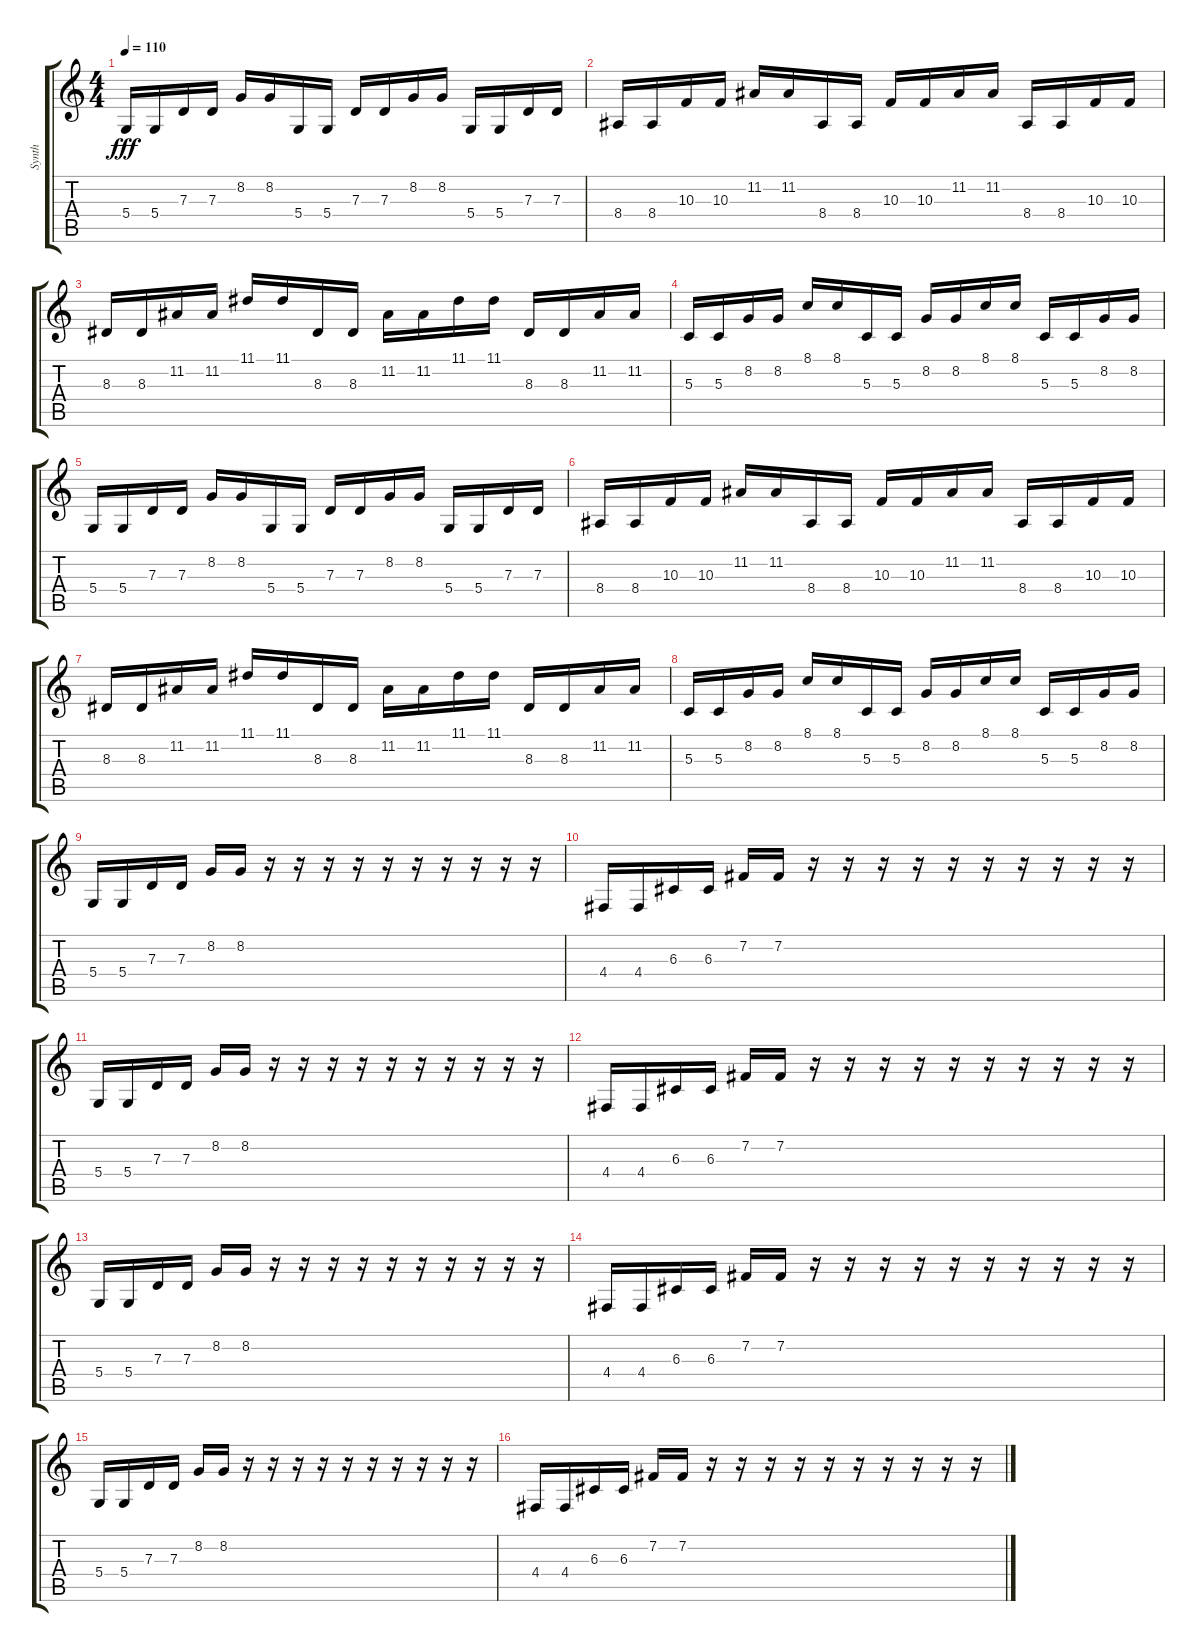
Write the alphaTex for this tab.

\track ("Synth" "Synth") {instrument pad3polysynth}
\staff {score tabs}
\tuning (E4 B3 G3 D3 A2 E2) {hide}
\ts (4 4)
\tempo 110
\clef g2
\ks c
5.4.16{dy fff instrument lead2sawtooth} 5.4.16 7.3.16 7.3.16 8.2.16 8.2.16 5.4.16 5.4.16 7.3.16 7.3.16 8.2.16 8.2.16 5.4.16 5.4.16 7.3.16 7.3.16 |
8.4.16 8.4.16 10.3.16 10.3.16 11.2.16 11.2.16 8.4.16 8.4.16 10.3.16 10.3.16 11.2.16 11.2.16 8.4.16 8.4.16 10.3.16 10.3.16 |
8.3.16 8.3.16 11.2.16 11.2.16 11.1.16 11.1.16 8.3.16 8.3.16 11.2.16 11.2.16 11.1.16 11.1.16 8.3.16 8.3.16 11.2.16 11.2.16 |
5.3.16 5.3.16 8.2.16 8.2.16 8.1.16 8.1.16 5.3.16 5.3.16 8.2.16 8.2.16 8.1.16 8.1.16 5.3.16 5.3.16 8.2.16 8.2.16 |
5.4.16 5.4.16 7.3.16 7.3.16 8.2.16 8.2.16 5.4.16 5.4.16 7.3.16 7.3.16 8.2.16 8.2.16 5.4.16 5.4.16 7.3.16 7.3.16 |
8.4.16 8.4.16 10.3.16 10.3.16 11.2.16 11.2.16 8.4.16 8.4.16 10.3.16 10.3.16 11.2.16 11.2.16 8.4.16 8.4.16 10.3.16 10.3.16 |
8.3.16 8.3.16 11.2.16 11.2.16 11.1.16 11.1.16 8.3.16 8.3.16 11.2.16 11.2.16 11.1.16 11.1.16 8.3.16 8.3.16 11.2.16 11.2.16 |
5.3.16 5.3.16 8.2.16 8.2.16 8.1.16 8.1.16 5.3.16 5.3.16 8.2.16 8.2.16 8.1.16 8.1.16 5.3.16 5.3.16 8.2.16 8.2.16 |
5.4.16 5.4.16 7.3.16 7.3.16 8.2.16 8.2.16 r.16 r.16 r.16 r.16 r.16 r.16 r.16 r.16 r.16 r.16 |
4.4.16 4.4.16 6.3.16 6.3.16 7.2.16 7.2.16 r.16 r.16 r.16 r.16 r.16 r.16 r.16 r.16 r.16 r.16 |
5.4.16 5.4.16 7.3.16 7.3.16 8.2.16 8.2.16 r.16 r.16 r.16 r.16 r.16 r.16 r.16 r.16 r.16 r.16 |
4.4.16 4.4.16 6.3.16 6.3.16 7.2.16 7.2.16 r.16 r.16 r.16 r.16 r.16 r.16 r.16 r.16 r.16 r.16 |
5.4.16 5.4.16 7.3.16 7.3.16 8.2.16 8.2.16 r.16 r.16 r.16 r.16 r.16 r.16 r.16 r.16 r.16 r.16 |
4.4.16 4.4.16 6.3.16 6.3.16 7.2.16 7.2.16 r.16 r.16 r.16 r.16 r.16 r.16 r.16 r.16 r.16 r.16 |
5.4.16 5.4.16 7.3.16 7.3.16 8.2.16 8.2.16 r.16 r.16 r.16 r.16 r.16 r.16 r.16 r.16 r.16 r.16 |
4.4.16 4.4.16 6.3.16 6.3.16 7.2.16 7.2.16 r.16 r.16 r.16 r.16 r.16 r.16 r.16 r.16 r.16 r.16
